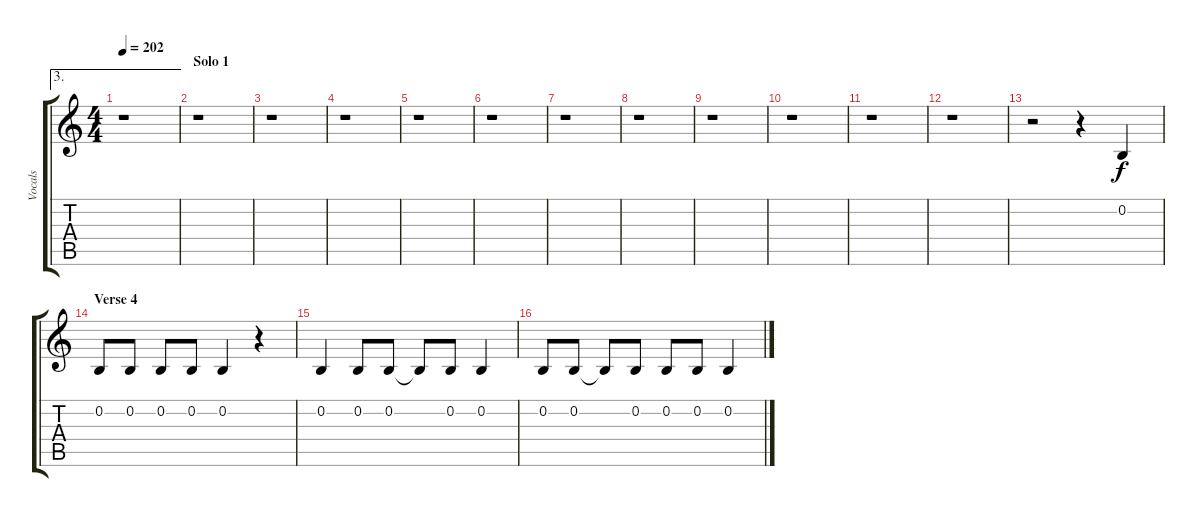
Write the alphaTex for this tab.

\track ("Vocals" "Vocals") {instrument englishhorn}
\staff {score tabs}
\tuning (E4 B3 G3 D3 A2 E2) {hide}
\ae 3
\ts (4 4)
\tempo 202
\clef g2
\ks c
r.1{dy f} |
\section ("" "Solo 1")
r.1 |
r.1 |
r.1 |
r.1 |
r.1 |
r.1 |
r.1 |
r.1 |
r.1 |
r.1 |
r.1 |
r.2 r.4 0.2.4 |
\section ("" "Verse 4")
0.2.8 0.2.8 0.2.8 0.2.8 0.2.4 r.4 |
0.2.4 0.2.8 0.2.8 0.2{t}.8 0.2.8 0.2.4 |
0.2.8 0.2.8 0.2{t}.8 0.2.8 0.2.8 0.2.8 0.2.4
